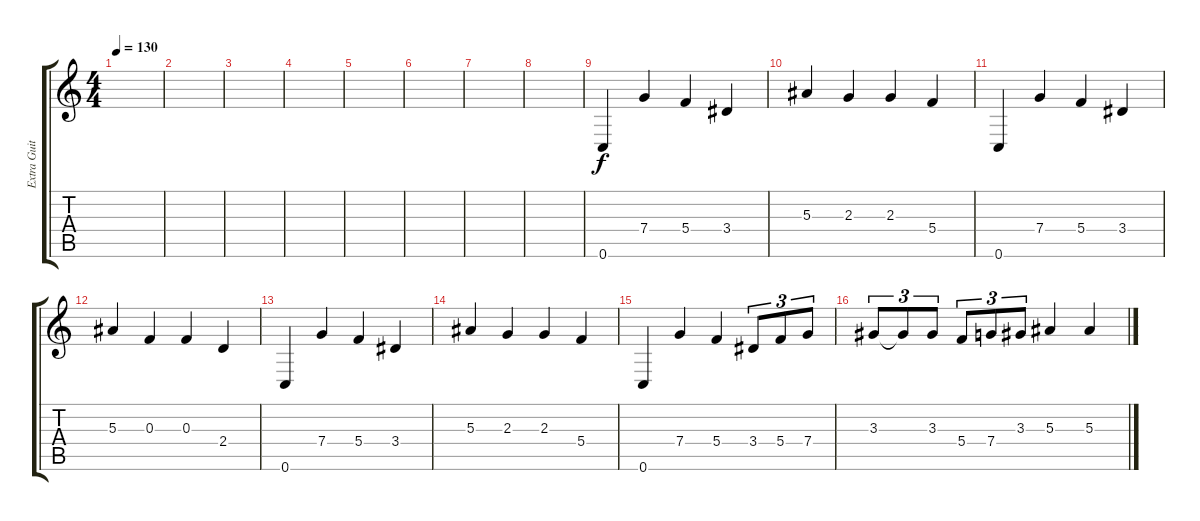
\track ("Extra Guitar #2" "Extra Guit") {instrument distortionguitar}
\staff {score tabs}
\tuning (D4 A3 F3 C3 G2 C2) {hide}
\ts (4 4)
\tempo 130
\clef g2
\ks c
|
|
|
|
|
|
|
|
0.6.4 7.4.4 5.4.4 3.4.4 |
5.3.4 2.3.4 2.3.4 5.4.4 |
0.6.4 7.4.4 5.4.4 3.4.4 |
5.3.4 0.3.4 0.3.4 2.4.4 |
0.6.4 7.4.4 5.4.4 3.4.4 |
5.3.4 2.3.4 2.3.4 5.4.4 |
0.6.4 7.4.4 5.4.4 3.4.8{tu (3 2)} 5.4.8{tu (3 2)} 7.4.8{tu (3 2)} |
3.3.8{tu (3 2)} 3.3{t}.8{tu (3 2)} 3.3.8{tu (3 2)} 5.4.8{tu (3 2)} 7.4.8{tu (3 2)} 3.3.8{tu (3 2)} 5.3.4 5.3.4
